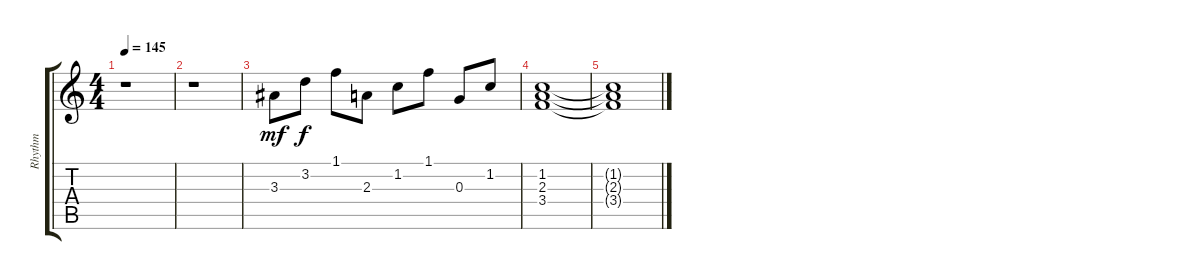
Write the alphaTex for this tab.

\track ("Rhythm" "Rhythm") {instrument overdrivenguitar}
\staff {score tabs}
\tuning (E4 B3 G3 D3 A2 E2) {hide}
\ts (4 4)
\tempo 145
\clef g2
\ks c
r.1{dy mf} |
r.1 |
3.3.8 3.2.8{dy f} 1.1.8 2.3.8 1.2.8 1.1.8 0.3.8 1.2.8 |
(1.2 2.3 3.4).1 |
(1.2{t} 2.3{t} 3.4{t}).1
